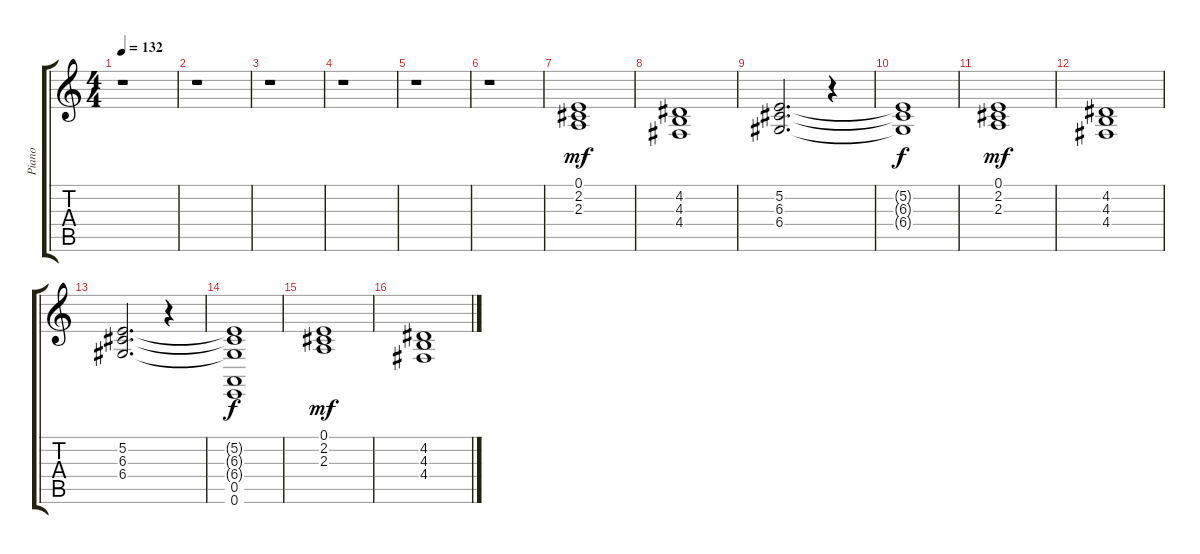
\track ("Piano" "Piano") {instrument brightacousticpiano}
\staff {score tabs}
\tuning (E4 B3 G3 D3 A2 E2) {hide}
\ts (4 4)
\tempo 132
\clef g2
\ks c
r.1{dy mf instrument brightacousticpiano} |
r.1 |
r.1 |
r.1 |
r.1 |
r.1 |
(0.1 2.2 2.3).1 |
(4.2 4.3 4.4).1 |
(5.2 6.3 6.4).2{d} r.4 |
(5.2{t} 6.3{t} 6.4{t}).1{dy f} |
(0.1 2.2 2.3).1{dy mf} |
(4.2 4.3 4.4).1 |
(5.2 6.3 6.4).2{d} r.4 |
(5.2{t} 6.3{t} 6.4{t} 0.5 0.6).1{dy f} |
(0.1 2.2 2.3).1{dy mf} |
(4.2 4.3 4.4).1
